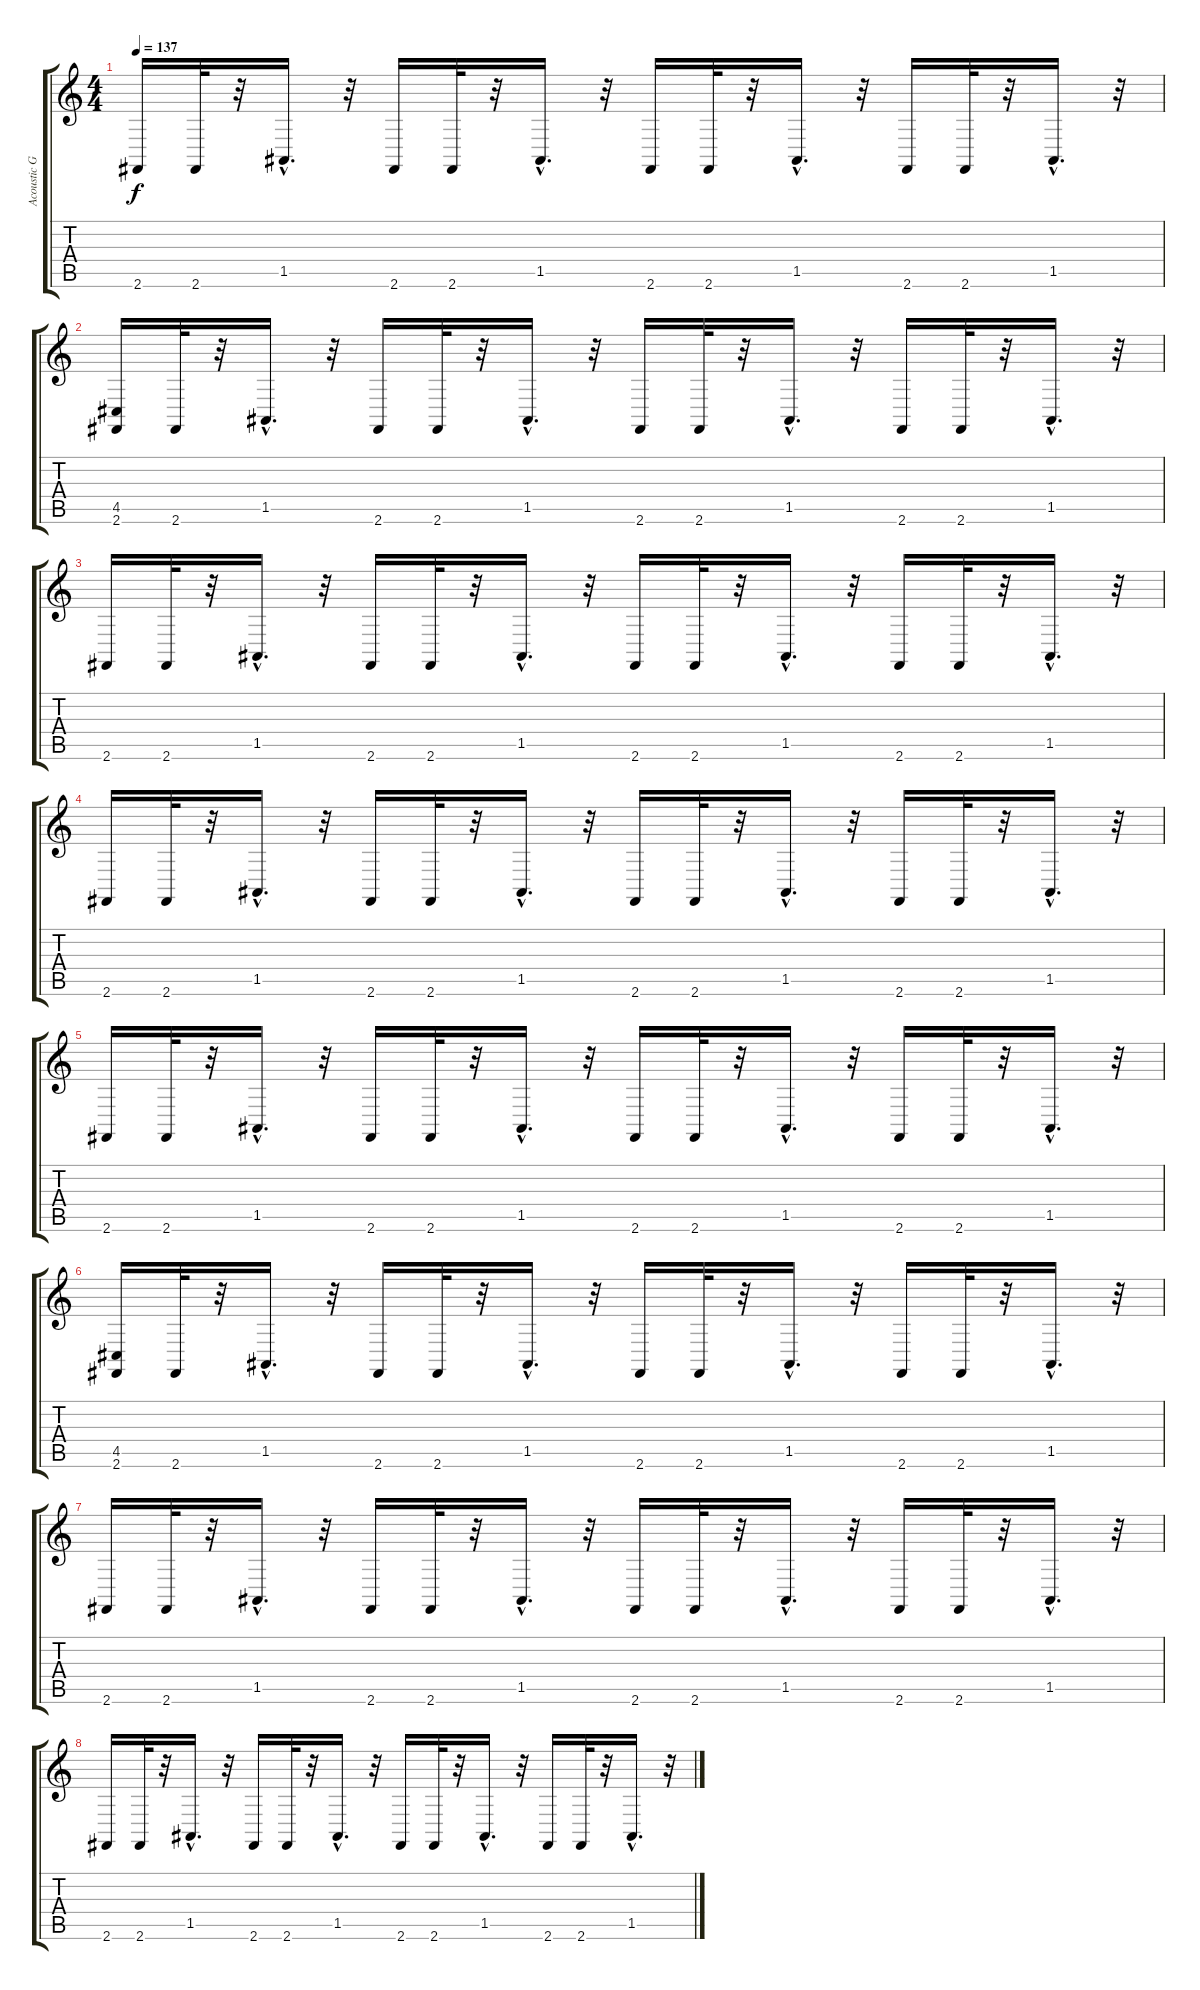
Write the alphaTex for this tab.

\track ("Acoustic Guitar" "Acoustic G") {instrument rockorgan}
\staff {score tabs}
\tuning (E4 B3 G3 D3 A2 E2) {hide}
\ts (4 4)
\tempo 137
\clef g2
\ks c
2.6.16{dy f} 2.6.32 r.32 1.5{hac}.16{d} r.32 2.6.16 2.6.32 r.32 1.5{hac}.16{d} r.32 2.6.16 2.6.32 r.32 1.5{hac}.16{d} r.32 2.6.16 2.6.32 r.32 1.5{hac}.16{d} r.32 |
(4.5 2.6).16 2.6.32 r.32 1.5{hac}.16{d} r.32 2.6.16 2.6.32 r.32 1.5{hac}.16{d} r.32 2.6.16 2.6.32 r.32 1.5{hac}.16{d} r.32 2.6.16 2.6.32 r.32 1.5{hac}.16{d} r.32 |
2.6.16 2.6.32 r.32 1.5{hac}.16{d} r.32 2.6.16 2.6.32 r.32 1.5{hac}.16{d} r.32 2.6.16 2.6.32 r.32 1.5{hac}.16{d} r.32 2.6.16 2.6.32 r.32 1.5{hac}.16{d} r.32 |
2.6.16 2.6.32 r.32 1.5{hac}.16{d} r.32 2.6.16 2.6.32 r.32 1.5{hac}.16{d} r.32 2.6.16 2.6.32 r.32 1.5{hac}.16{d} r.32 2.6.16 2.6.32 r.32 1.5{hac}.16{d} r.32 |
2.6.16 2.6.32 r.32 1.5{hac}.16{d} r.32 2.6.16 2.6.32 r.32 1.5{hac}.16{d} r.32 2.6.16 2.6.32 r.32 1.5{hac}.16{d} r.32 2.6.16 2.6.32 r.32 1.5{hac}.16{d} r.32 |
(4.5 2.6).16 2.6.32 r.32 1.5{hac}.16{d} r.32 2.6.16 2.6.32 r.32 1.5{hac}.16{d} r.32 2.6.16 2.6.32 r.32 1.5{hac}.16{d} r.32 2.6.16 2.6.32 r.32 1.5{hac}.16{d} r.32 |
2.6.16 2.6.32 r.32 1.5{hac}.16{d} r.32 2.6.16 2.6.32 r.32 1.5{hac}.16{d} r.32 2.6.16 2.6.32 r.32 1.5{hac}.16{d} r.32 2.6.16 2.6.32 r.32 1.5{hac}.16{d} r.32 |
2.6.16 2.6.32 r.32 1.5{hac}.16{d} r.32 2.6.16 2.6.32 r.32 1.5{hac}.16{d} r.32 2.6.16 2.6.32 r.32 1.5{hac}.16{d} r.32 2.6.16 2.6.32 r.32 1.5{hac}.16{d} r.32
